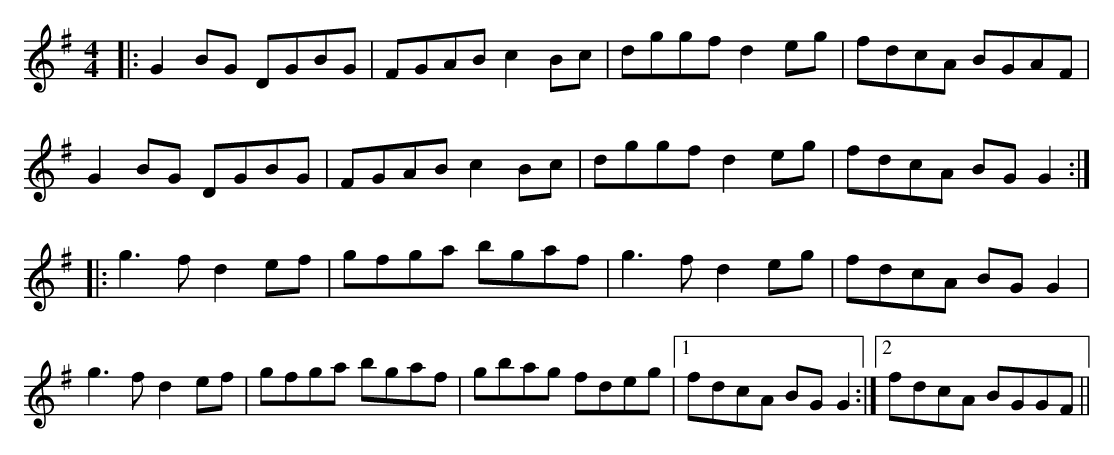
X:1
M:4/4
K:G
|:G2BG DGBG|FGAB c2Bc|dggf d2eg|fdcA BGAF|
G2BG DGBG|FGAB c2Bc|dggf d2eg|fdcA BGG2:|
|:g3 f d2ef|gfga bgaf|g3 f d2eg|fdcA BGG2|
g3 f d2ef|gfga bgaf|gbag fdeg|1 fdcA BGG2:|2 fdcA BGGF||
